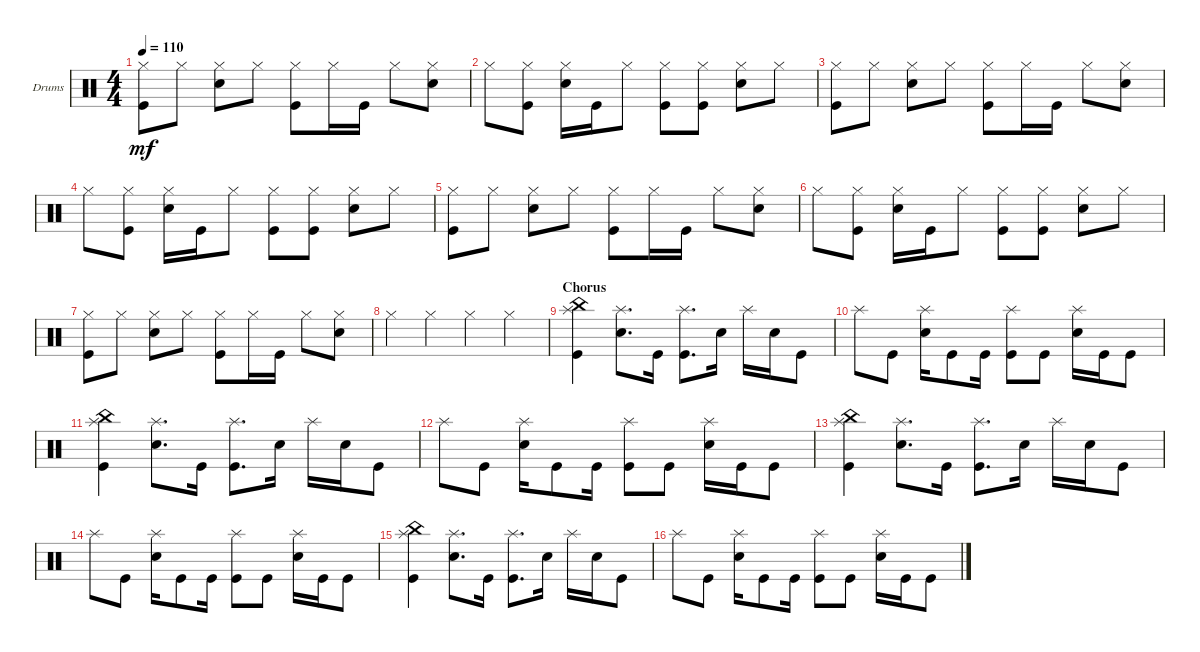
\defaultSystemsLayout 4
\bracketExtendMode groupsimilarinstruments
\firstSystemTrackNameOrientation horizontal
\otherSystemsTrackNameOrientation horizontal
\track ("Drumkit" "Drums") {instrument percussion}
\staff {score}
\articulation defaults
\ts (4 4)
\tempo 110
\clef neutral
\ks c
("Hi-Hat (closed)" "Kick (hit)").8{dy mf} "Hi-Hat (closed)".8 ("Hi-Hat (closed)" "Snare (hit) 2").8 "Hi-Hat (closed)".8 ("Hi-Hat (closed)" "Kick (hit)").8 "Hi-Hat (closed)".16 "Kick (hit)".16 "Hi-Hat (closed)".8 ("Hi-Hat (closed)" "Snare (hit) 2").8 |
"Hi-Hat (closed)".8 ("Hi-Hat (closed)" "Kick (hit)").8 ("Hi-Hat (closed)" "Snare (hit) 2").16 "Kick (hit)".16 "Hi-Hat (closed)".8 ("Hi-Hat (closed)" "Kick (hit)").8 ("Hi-Hat (closed)" "Kick (hit)").8 ("Hi-Hat (closed)" "Snare (hit) 2").8 "Hi-Hat (closed)".8 |
("Hi-Hat (closed)" "Kick (hit)").8 "Hi-Hat (closed)".8 ("Hi-Hat (closed)" "Snare (hit) 2").8 "Hi-Hat (closed)".8 ("Hi-Hat (closed)" "Kick (hit)").8 "Hi-Hat (closed)".16 "Kick (hit)".16 "Hi-Hat (closed)".8 ("Hi-Hat (closed)" "Snare (hit) 2").8 |
"Hi-Hat (closed)".8 ("Hi-Hat (closed)" "Kick (hit)").8 ("Hi-Hat (closed)" "Snare (hit) 2").16 "Kick (hit)".16 "Hi-Hat (closed)".8 ("Hi-Hat (closed)" "Kick (hit)").8 ("Hi-Hat (closed)" "Kick (hit)").8 ("Hi-Hat (closed)" "Snare (hit) 2").8 "Hi-Hat (closed)".8 |
("Hi-Hat (closed)" "Kick (hit)").8 "Hi-Hat (closed)".8 ("Hi-Hat (closed)" "Snare (hit) 2").8 "Hi-Hat (closed)".8 ("Hi-Hat (closed)" "Kick (hit)").8 "Hi-Hat (closed)".16 "Kick (hit)".16 "Hi-Hat (closed)".8 ("Hi-Hat (closed)" "Snare (hit) 2").8 |
"Hi-Hat (closed)".8 ("Hi-Hat (closed)" "Kick (hit)").8 ("Hi-Hat (closed)" "Snare (hit) 2").16 "Kick (hit)".16 "Hi-Hat (closed)".8 ("Hi-Hat (closed)" "Kick (hit)").8 ("Hi-Hat (closed)" "Kick (hit)").8 ("Hi-Hat (closed)" "Snare (hit) 2").8 "Hi-Hat (closed)".8 |
("Hi-Hat (closed)" "Kick (hit)").8 "Hi-Hat (closed)".8 ("Hi-Hat (closed)" "Snare (hit) 2").8 "Hi-Hat (closed)".8 ("Hi-Hat (closed)" "Kick (hit)").8 "Hi-Hat (closed)".16 "Kick (hit)".16 "Hi-Hat (closed)".8 ("Hi-Hat (closed)" "Snare (hit) 2").8 |
"Hi-Hat (closed)".4 "Hi-Hat (closed)".4 "Hi-Hat (closed)".4 "Hi-Hat (closed)".4 |
\section ("" "Chorus")
("Kick (hit)" "China (hit)" "Splash (hit)").4 ("Snare (hit) 2" "Splash (hit)").8{d} "Kick (hit)".16 ("Kick (hit)" "Splash (hit)").8{d} "Snare (hit) 2".16 "Splash (hit)".16 "Snare (hit) 2".16 "Kick (hit)".8 |
"Splash (hit)".8 "Kick (hit)".8 ("Snare (hit) 2" "Splash (hit)").16 "Kick (hit)".8 "Kick (hit)".16 ("Kick (hit)" "Splash (hit)").8 "Kick (hit)".8 ("Snare (hit) 2" "Splash (hit)").16 "Kick (hit)".16 "Kick (hit)".8 |
("Kick (hit)" "China (hit)" "Splash (hit)").4 ("Snare (hit) 2" "Splash (hit)").8{d} "Kick (hit)".16 ("Kick (hit)" "Splash (hit)").8{d} "Snare (hit) 2".16 "Splash (hit)".16 "Snare (hit) 2".16 "Kick (hit)".8 |
"Splash (hit)".8 "Kick (hit)".8 ("Snare (hit) 2" "Splash (hit)").16 "Kick (hit)".8 "Kick (hit)".16 ("Kick (hit)" "Splash (hit)").8 "Kick (hit)".8 ("Snare (hit) 2" "Splash (hit)").16 "Kick (hit)".16 "Kick (hit)".8 |
("Kick (hit)" "China (hit)" "Splash (hit)").4 ("Snare (hit) 2" "Splash (hit)").8{d} "Kick (hit)".16 ("Kick (hit)" "Splash (hit)").8{d} "Snare (hit) 2".16 "Splash (hit)".16 "Snare (hit) 2".16 "Kick (hit)".8 |
"Splash (hit)".8 "Kick (hit)".8 ("Snare (hit) 2" "Splash (hit)").16 "Kick (hit)".8 "Kick (hit)".16 ("Kick (hit)" "Splash (hit)").8 "Kick (hit)".8 ("Snare (hit) 2" "Splash (hit)").16 "Kick (hit)".16 "Kick (hit)".8 |
("Kick (hit)" "China (hit)" "Splash (hit)").4 ("Snare (hit) 2" "Splash (hit)").8{d} "Kick (hit)".16 ("Kick (hit)" "Splash (hit)").8{d} "Snare (hit) 2".16 "Splash (hit)".16 "Snare (hit) 2".16 "Kick (hit)".8 |
"Splash (hit)".8 "Kick (hit)".8 ("Snare (hit) 2" "Splash (hit)").16 "Kick (hit)".8 "Kick (hit)".16 ("Kick (hit)" "Splash (hit)").8 "Kick (hit)".8 ("Snare (hit) 2" "Splash (hit)").16 "Kick (hit)".16 "Kick (hit)".8
